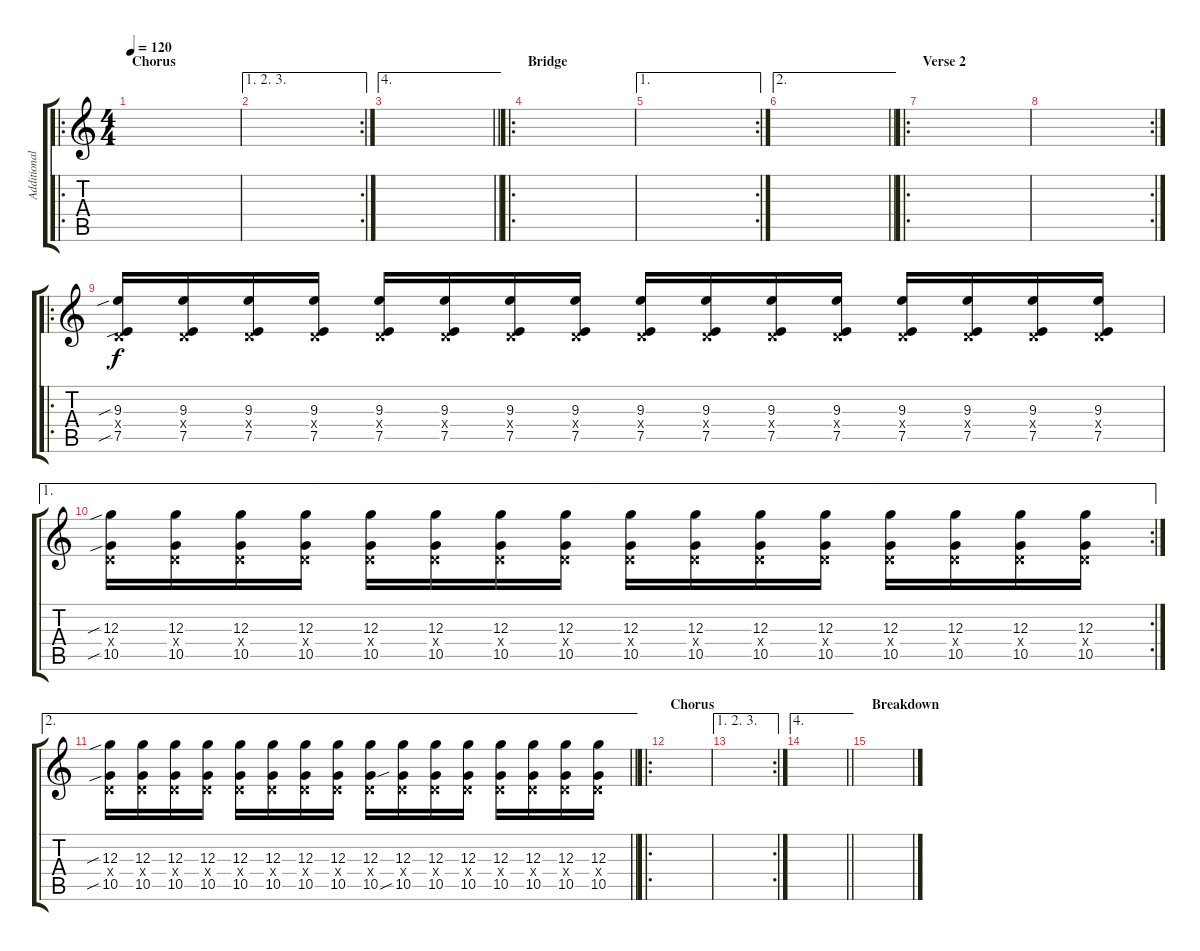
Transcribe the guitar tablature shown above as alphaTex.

\track ("Additional Guitar" "Additional") {instrument distortionguitar}
\staff {score tabs}
\tuning (E4 B3 G3 D3 A2 E2) {hide}
\ro
\ts (4 4)
\section ("" "Chorus")
\tempo 120
\clef g2
\ks c
|
\ae (1 2 3)
\rc 2
|
\ae 4
\barLineRight lightlight
|
\ro
\section ("" "Bridge")
|
\ae 1
\rc 2
|
\ae 2
\barLineRight lightlight
|
\ro
\section ("" "Verse 2")
|
\rc 2
|
\ro
(9.3{sib} 0.4{x} 7.5{sib}).16 (9.3 0.4{x} 7.5).16 (9.3 0.4{x} 7.5).16 (9.3 0.4{x} 7.5).16 (9.3 0.4{x} 7.5).16 (9.3 0.4{x} 7.5).16 (9.3 0.4{x} 7.5).16 (9.3 0.4{x} 7.5).16 (9.3 0.4{x} 7.5).16 (9.3 0.4{x} 7.5).16 (9.3 0.4{x} 7.5).16 (9.3 0.4{x} 7.5).16 (9.3 0.4{x} 7.5).16 (9.3 0.4{x} 7.5).16 (9.3 0.4{x} 7.5).16 (9.3 0.4{x} 7.5).16 |
\ae 1
\rc 2
(12.3{sib} 0.4{x} 10.5{sib}).16 (12.3 0.4{x} 10.5).16 (12.3 0.4{x} 10.5).16 (12.3 0.4{x} 10.5).16 (12.3 0.4{x} 10.5).16 (12.3 0.4{x} 10.5).16 (12.3 0.4{x} 10.5).16 (12.3 0.4{x} 10.5).16 (12.3 0.4{x} 10.5).16 (12.3 0.4{x} 10.5).16 (12.3 0.4{x} 10.5).16 (12.3 0.4{x} 10.5).16 (12.3 0.4{x} 10.5).16 (12.3 0.4{x} 10.5).16 (12.3 0.4{x} 10.5).16 (12.3 0.4{x} 10.5).16 |
\ae 2
\barLineRight lightlight
(12.3{sib} 0.4{x} 10.5{sib}).16 (12.3 0.4{x} 10.5).16 (12.3 0.4{x} 10.5).16 (12.3 0.4{x} 10.5).16 (12.3 0.4{x} 10.5).16 (12.3 0.4{x} 10.5).16 (12.3 0.4{x} 10.5).16 (12.3 0.4{x} 10.5).16 (12.3 0.4{x} 10.5{sou}).16 (12.3 0.4{x} 10.5).16 (12.3 0.4{x} 10.5).16 (12.3 0.4{x} 10.5).16 (12.3 0.4{x} 10.5).16 (12.3 0.4{x} 10.5).16 (12.3 0.4{x} 10.5).16 (12.3 0.4{x} 10.5).16 |
\ro
\section ("" "Chorus")
|
\ae (1 2 3)
\rc 2
|
\ae 4
\barLineRight lightlight
|
\section ("" "Breakdown")
